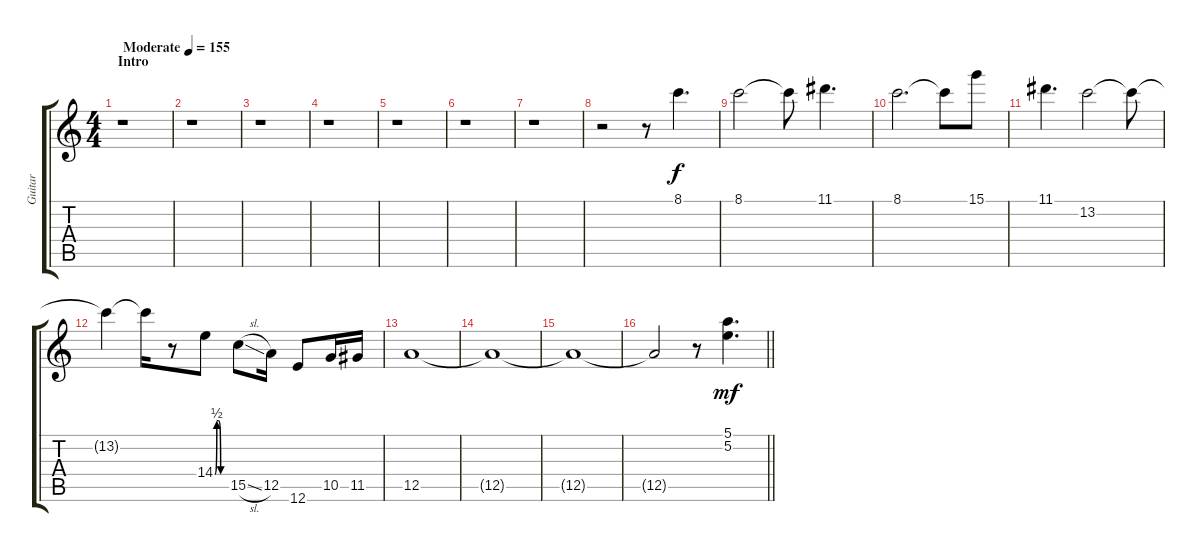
\track ("Guitar" "Guitar") {instrument distortionguitar}
\staff {score tabs}
\tuning (E4 B3 G3 D3 A2 E2) {hide}
\ts (4 4)
\section ("" "Intro")
\tempo (155 "Moderate")
\clef g2
\ks c
r.1{dy f instrument distortionguitar} |
r.1 |
r.1 |
r.1 |
r.1 |
r.1 |
r.1 |
r.2 r.8 8.1.4{d} |
8.1.2 8.1{t}.8 11.1.4{d} |
8.1.2{d} 8.1{t}.8 15.1.8 |
11.1.4{d} 13.2.2 13.2{t}.8 |
13.2{t}.4 13.2{t}.16 r.8 14.4{be (custom 0 0 10 2 20 2 30 0 60 0)}.8 15.5{sl}.8 12.5.16 12.6.8 10.5.16 11.5.16 |
12.5.1 |
12.5{t}.1 |
12.5{t}.1 |
\barLineRight lightlight
12.5{t}.2 r.8 (5.1 5.2).4{d dy mf}
